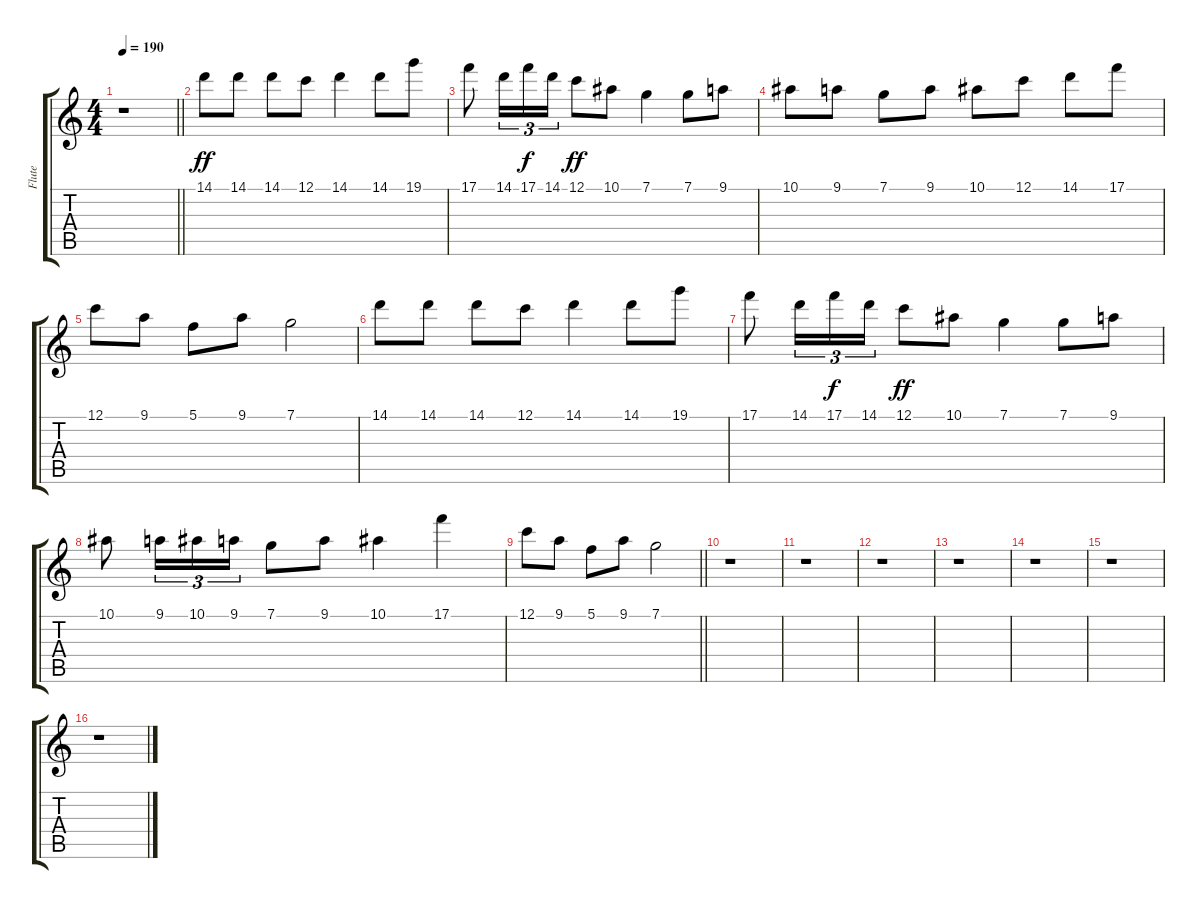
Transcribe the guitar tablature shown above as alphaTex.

\track ("Flute" "Flute") {instrument flute}
\staff {score tabs}
\tuning (C5 G4 Eb4 Bb3 F3 Bb2) {hide}
\ts (4 4)
\tempo 190
\clef g2
\barLineRight lightlight
\ks c
r.1{dy ff} |
14.1.8 14.1.8 14.1.8 12.1.8 14.1.4 14.1.8 19.1.8 |
17.1.8 14.1.16{tu (3 2)} 17.1.16{tu (3 2) dy f} 14.1.16{tu (3 2)} 12.1.8{dy ff} 10.1.8 7.1.4 7.1.8 9.1.8 |
10.1.8 9.1.8 7.1.8 9.1.8 10.1.8 12.1.8 14.1.8 17.1.8 |
12.1.8 9.1.8 5.1.8 9.1.8 7.1.2 |
14.1.8 14.1.8 14.1.8 12.1.8 14.1.4 14.1.8 19.1.8 |
17.1.8 14.1.16{tu (3 2)} 17.1.16{tu (3 2) dy f} 14.1.16{tu (3 2)} 12.1.8{dy ff} 10.1.8 7.1.4 7.1.8 9.1.8 |
10.1.8 9.1.16{tu (3 2)} 10.1.16{tu (3 2)} 9.1.16{tu (3 2)} 7.1.8 9.1.8 10.1.4 17.1.4 |
\barLineRight lightlight
12.1.8 9.1.8 5.1.8 9.1.8 7.1.2 |
r.1 |
r.1 |
r.1 |
r.1 |
r.1 |
r.1 |
r.1
